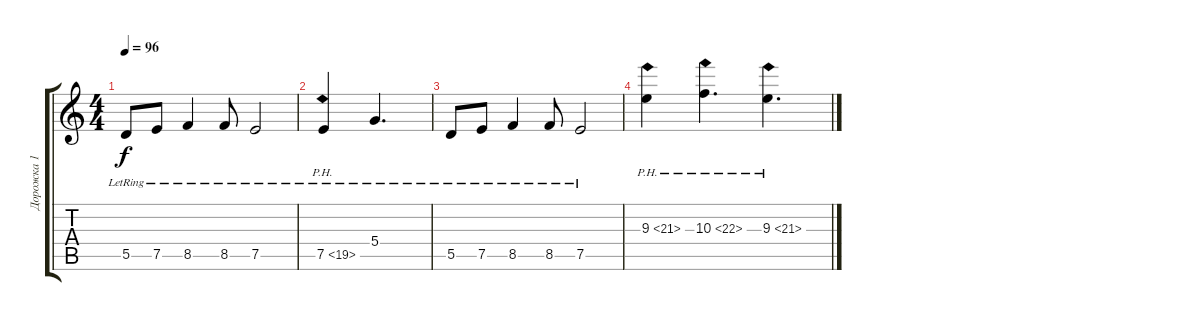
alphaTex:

\track ("Дорожка 1" "Дорожка 1") {instrument electricguitarjazz}
\staff {score tabs}
\tuning (E4 B3 G3 D3 A2 E2) {hide}
\ts (4 4)
\tempo 96
\clef g2
\ks c
5.5{lr}.8{dy f} 7.5{lr}.8 8.5{lr}.4 8.5{lr}.8 7.5{lr}.2 |
7.5{ph 12 lr}.4 5.4{lr}.4{d} |
5.5{lr}.8 7.5{lr}.8 8.5{lr}.4 8.5{lr}.8 7.5{lr}.2 |
9.3{ph 12}.4 10.3{ph 12}.4{d} 9.3{ph 12}.4{d}
